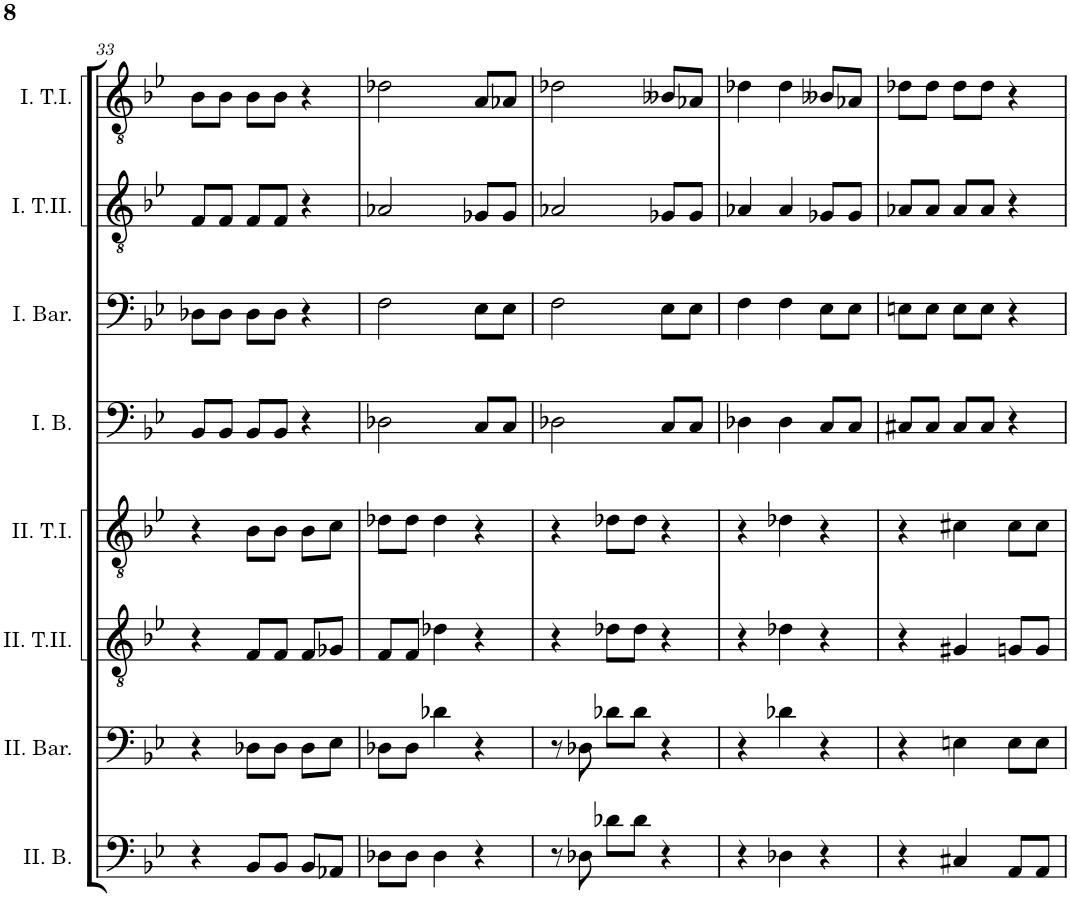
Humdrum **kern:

**kern	**kern	**kern	**kern	**kern	**kern	**kern	**kern
*part8	*part7	*part6	*part5	*part4	*part3	*part2	*part1
*staff8	*staff7	*staff6	*staff5	*staff4	*staff3	*staff2	*staff1
*I"II. Bas	*I"II. Baryton	*I"II. Tenor II.	*I"II. Tenor I.	*I"I. Bas	*I"I. Baryton	*I"I. Tenor II.	*I"I. Tenor I.
*I'II. B.	*I'II. Bar.	*I'II. T.II.	*I'II. T.I.	*I'I. B.	*I'I. Bar.	*I'I. T.II.	*I'I. T.I.
!!LO:PB:g=z
*clefF4	*clefF4	*clefGv2	*clefGv2	*clefF4	*clefF4	*clefGv2	*clefGv2
*k[b-e-]	*k[b-e-]	*k[b-e-]	*k[b-e-]	*k[b-e-]	*k[b-e-]	*k[b-e-]	*k[b-e-]
*M3/4	*M3/4	*M3/4	*M3/4	*M3/4	*M3/4	*M3/4	*M3/4
=33	=33	=33	=33	=33	=33	=33	=33
4r	4r	4r	4r	8BB-/L	8D-X\L	8F/L	8B-\L
.	.	.	.	8BB-/J	8D-\J	8F/J	8B-\J
8BB-/L	8D-X\L	8F/L	8B-\L	8BB-/L	8D-\L	8F/L	8B-\L
8BB-/J	8D-\J	8F/J	8B-\J	8BB-/J	8D-\J	8F/J	8B-\J
8BB-/L	8D-\L	8F/L	8B-\L	4r	4r	4r	4r
8AA-X/J	8E-\J	8G-X/J	8c\J	.	.	.	.
=34	=34	=34	=34	=34	=34	=34	=34
8D-X\L	8D-X\L	8F/L	8d-X\L	2D-X\	2F\	2A-X/	2d-X\
8D-\J	8D-\J	8F/J	8d-\J	.	.	.	.
4D-\	4d-X\	4d-X\	4d-\	.	.	.	.
4r	4r	4r	4r	8C/L	8E-\L	8G-X/L	8A/L
.	.	.	.	8C/J	8E-\J	8G-/J	8A-X/J
=35	=35	=35	=35	=35	=35	=35	=35
8r	8r	4r	4r	2D-X\	2F\	2A-X/	2d-X\
8D-X\	8D-X\	.	.	.	.	.	.
8d-X\L	8d-X\L	8d-X\L	8d-X\L	.	.	.	.
8d-\J	8d-\J	8d-\J	8d-\J	.	.	.	.
4r	4r	4r	4r	8C/L	8E-\L	8G-X/L	8B--X/L
.	.	.	.	8C/J	8E-\J	8G-/J	8A-X/J
=36	=36	=36	=36	=36	=36	=36	=36
4r	4r	4r	4r	4D-X\	4F\	4A-X/	4d-X\
4D-X\	4d-X\	4d-X\	4d-X\	4D-\	4F\	4A-/	4d-\
4r	4r	4r	4r	8C/L	8E-\L	8G-X/L	8B--X/L
.	.	.	.	8C/J	8E-\J	8G-/J	8A-X/J
=37	=37	=37	=37	=37	=37	=37	=37
4r	4r	4r	4r	8C#X/L	8En\L	8A-X/L	8d-X\L
.	.	.	.	8C#/J	8E\J	8A-/J	8d-\J
4C#X/	4En\	4G#X/	4c#X\	8C#/L	8E\L	8A-/L	8d-\L
.	.	.	.	8C#/J	8E\J	8A-/J	8d-\J
8AA/L	8E\L	8Gn/L	8c#\L	4r	4r	4r	4r
8AA/J	8E\J	8G/J	8c#\J	.	.	.	.
=	=	=	=	=	=	=	=
*-	*-	*-	*-	*-	*-	*-	*-
